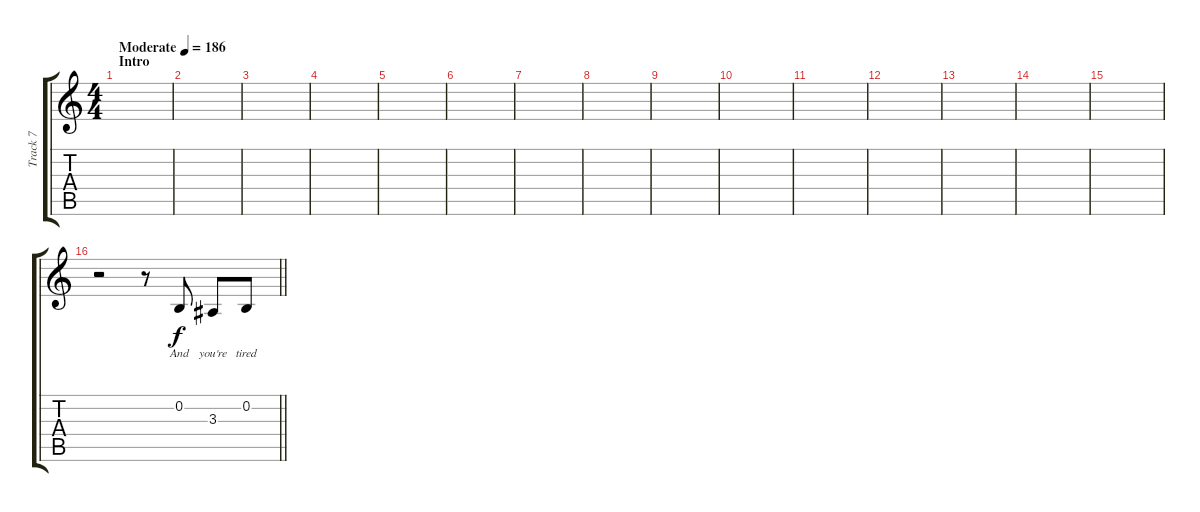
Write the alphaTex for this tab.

\track ("Track 7" "Track 7") {instrument clarinet}
\staff {score tabs}
\tuning (E4 B3 G3 D3 A2 E2) {hide}
\ts (4 4)
\section ("" "Intro")
\tempo (186 "Moderate")
\clef g2
\ks c
|
|
|
|
|
|
|
|
|
|
|
|
|
|
|
\barLineRight lightlight
r.2 r.8 0.2.8{lyrics (0 "And") lyrics (1 "") lyrics (2 "") lyrics (3 "") lyrics (4 "")} 3.3.8{lyrics (0 "you're") lyrics (1 "") lyrics (2 "") lyrics (3 "") lyrics (4 "")} 0.2.8{lyrics (0 "tired") lyrics (1 "") lyrics (2 "") lyrics (3 "") lyrics (4 "")}
